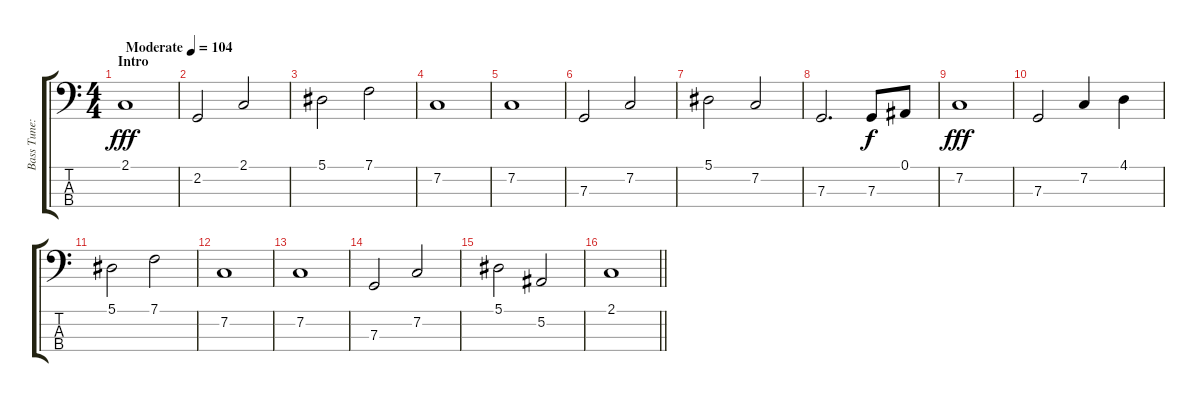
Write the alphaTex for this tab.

\track ("Bass Tune: G C F A#" "Bass Tune:") {instrument electricbassfinger}
\staff {score tabs}
\tuning (Bb1 F1 C1 G0) {hide}
\ts (4 4)
\section ("" "Intro")
\tempo (104 "Moderate")
\clef f4
\ks c
2.1.1{dy fff instrument electricbassfinger} |
2.2.2 2.1.2 |
5.1.2 7.1.2 |
7.2.1 |
7.2.1 |
7.3.2 7.2.2 |
5.1.2 7.2.2 |
7.3.2{d} 7.3.8{dy f} 0.1.8 |
7.2.1{dy fff} |
7.3.2 7.2.4 4.1.4 |
5.1.2 7.1.2 |
7.2.1 |
7.2.1 |
7.3.2 7.2.2 |
5.1.2 5.2.2 |
\barLineRight lightlight
2.1.1
